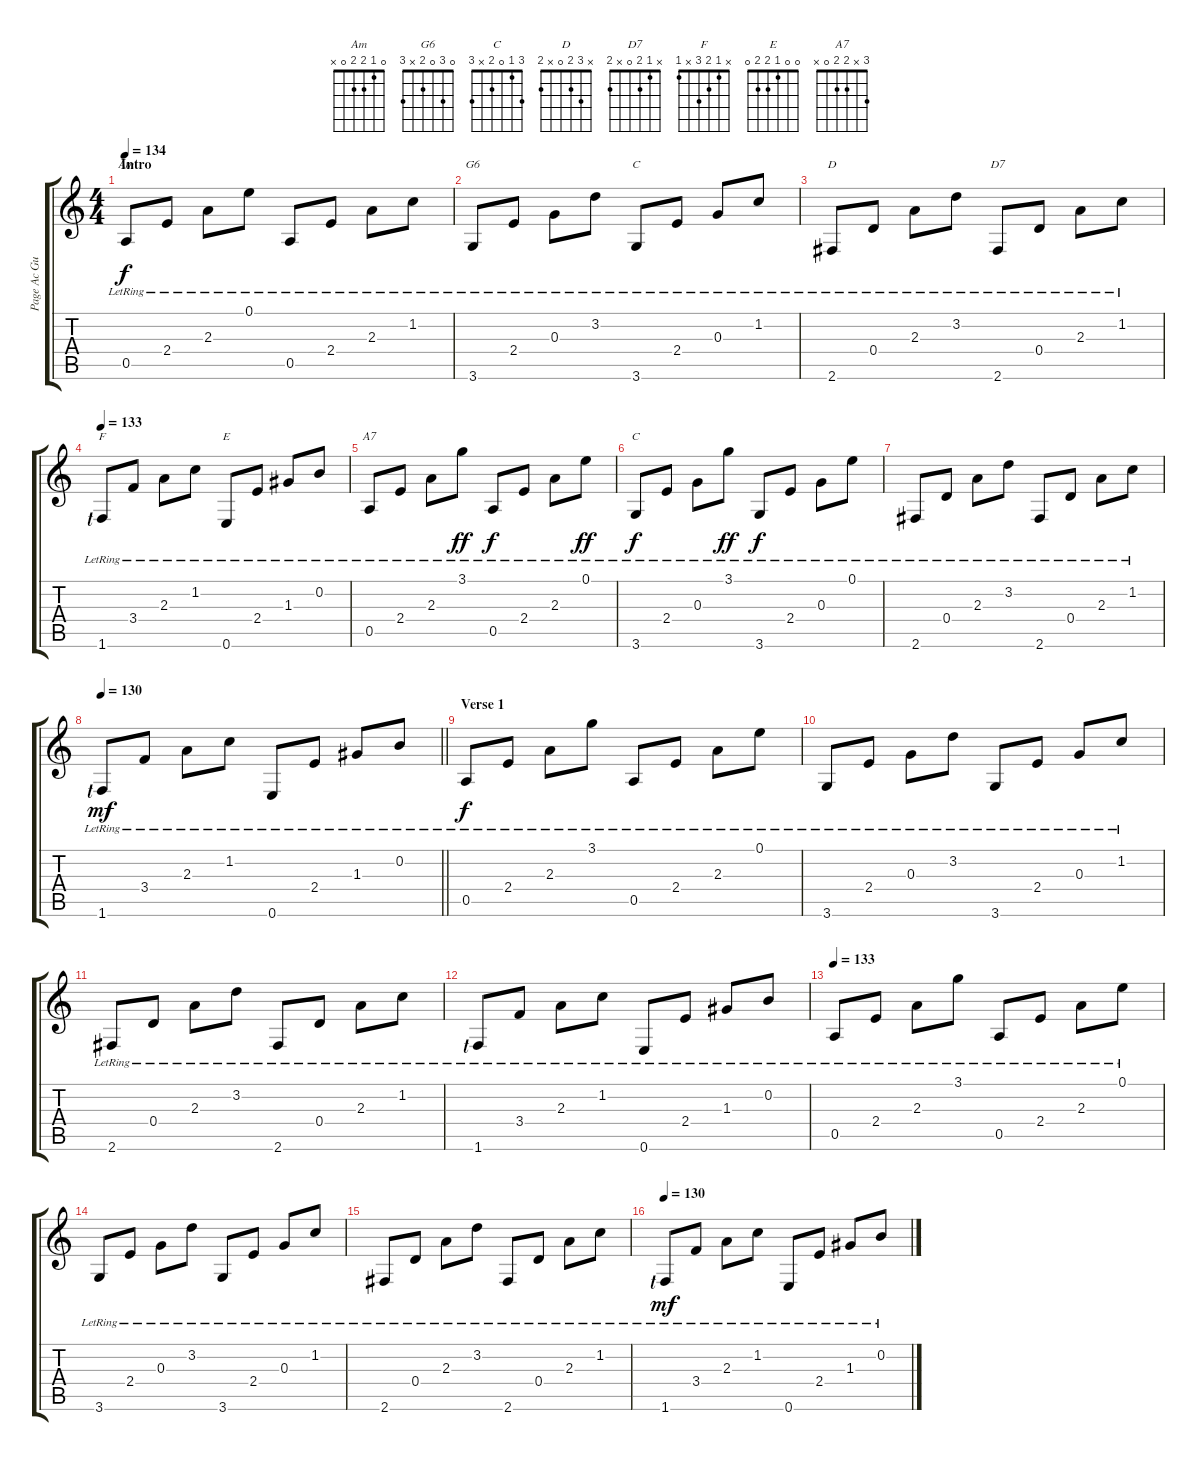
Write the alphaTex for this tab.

\track ("Page Ac Guitar Finger Picked" "Page Ac Gu") {instrument acousticguitarsteel}
\staff {score tabs}
\tuning (E4 B3 G3 D3 A2 E2) {hide}
\chord ("Am" 0 1 2 2 0 x)
\chord ("G6" 0 3 0 2 x 3)
\chord ("C" 0 1 0 2 x 3)
\chord ("D" x 3 2 0 x 2)
\chord ("D7" x 1 2 0 x 2)
\chord ("F" x 1 2 3 x 1)
\chord ("E" 0 0 1 2 2 0)
\chord ("A7" 3 x 2 2 0 x)
\chord ("C" 3 1 0 2 x 3)
\ts (4 4)
\section ("" "Intro")
\tempo 134
\clef g2
\ks aminor
0.5{lr}.8{ch "Am" dy f instrument acousticguitarsteel} 2.4{lr}.8 2.3{lr}.8 0.1{lr}.8 0.5{lr}.8 2.4{lr}.8 2.3{lr}.8 1.2{lr}.8 |
3.6{lr}.8{ch "G6"} 2.4{lr}.8 0.3{lr}.8 3.2{lr}.8 3.6{lr}.8{ch "C"} 2.4{lr}.8 0.3{lr}.8 1.2{lr}.8 |
2.6{lr}.8{ch "D"} 0.4{lr}.8 2.3{lr}.8 3.2{lr}.8 2.6{lr}.8{ch "D7"} 0.4{lr}.8 2.3{lr}.8 1.2{lr}.8 |
\tempo 133
1.6{lr lf 1}.8{ch "F"} 3.4{lr}.8 2.3{lr}.8 1.2{lr}.8 0.6{lr}.8{ch "E"} 2.4{lr}.8 1.3{lr}.8 0.2{lr}.8 |
0.5{lr}.8{ch "A7"} 2.4{lr}.8 2.3{lr}.8 3.1{lr}.8{dy ff} 0.5{lr}.8{dy f} 2.4{lr}.8 2.3{lr}.8 0.1{lr}.8{dy ff} |
3.6{lr}.8{ch "C" dy f} 2.4{lr}.8 0.3{lr}.8 3.1{lr}.8{dy ff} 3.6{lr}.8{dy f} 2.4{lr}.8 0.3{lr}.8 0.1{lr}.8 |
2.6{lr}.8 0.4{lr}.8 2.3{lr}.8 3.2{lr}.8 2.6{lr}.8 0.4{lr}.8 2.3{lr}.8 1.2{lr}.8 |
\tempo 130
\barLineRight lightlight
1.6{lr lf 1}.8{dy mf} 3.4{lr}.8 2.3{lr}.8 1.2{lr}.8 0.6{lr}.8 2.4{lr}.8 1.3{lr}.8 0.2{lr}.8 |
\section ("" "Verse 1")
0.5{lr}.8{dy f} 2.4{lr}.8 2.3{lr}.8 3.1{lr}.8 0.5{lr}.8 2.4{lr}.8 2.3{lr}.8 0.1{lr}.8 |
3.6{lr}.8 2.4{lr}.8 0.3{lr}.8 3.2{lr}.8 3.6{lr}.8 2.4{lr}.8 0.3{lr}.8 1.2{lr}.8 |
2.6{lr}.8 0.4{lr}.8 2.3{lr}.8 3.2{lr}.8 2.6{lr}.8 0.4{lr}.8 2.3{lr}.8 1.2{lr}.8 |
1.6{lr lf 1}.8 3.4{lr}.8 2.3{lr}.8 1.2{lr}.8 0.6{lr}.8 2.4{lr}.8 1.3{lr}.8 0.2{lr}.8 |
\tempo 133
0.5{lr}.8 2.4{lr}.8 2.3{lr}.8 3.1{lr}.8 0.5{lr}.8 2.4{lr}.8 2.3{lr}.8 0.1{lr}.8 |
3.6{lr}.8 2.4{lr}.8 0.3{lr}.8 3.2{lr}.8 3.6{lr}.8 2.4{lr}.8 0.3{lr}.8 1.2{lr}.8 |
2.6{lr}.8 0.4{lr}.8 2.3{lr}.8 3.2{lr}.8 2.6{lr}.8 0.4{lr}.8 2.3{lr}.8 1.2{lr}.8 |
\tempo 130
1.6{lr lf 1}.8{dy mf} 3.4{lr}.8 2.3{lr}.8 1.2{lr}.8 0.6{lr}.8 2.4{lr}.8 1.3{lr}.8 0.2{lr}.8
